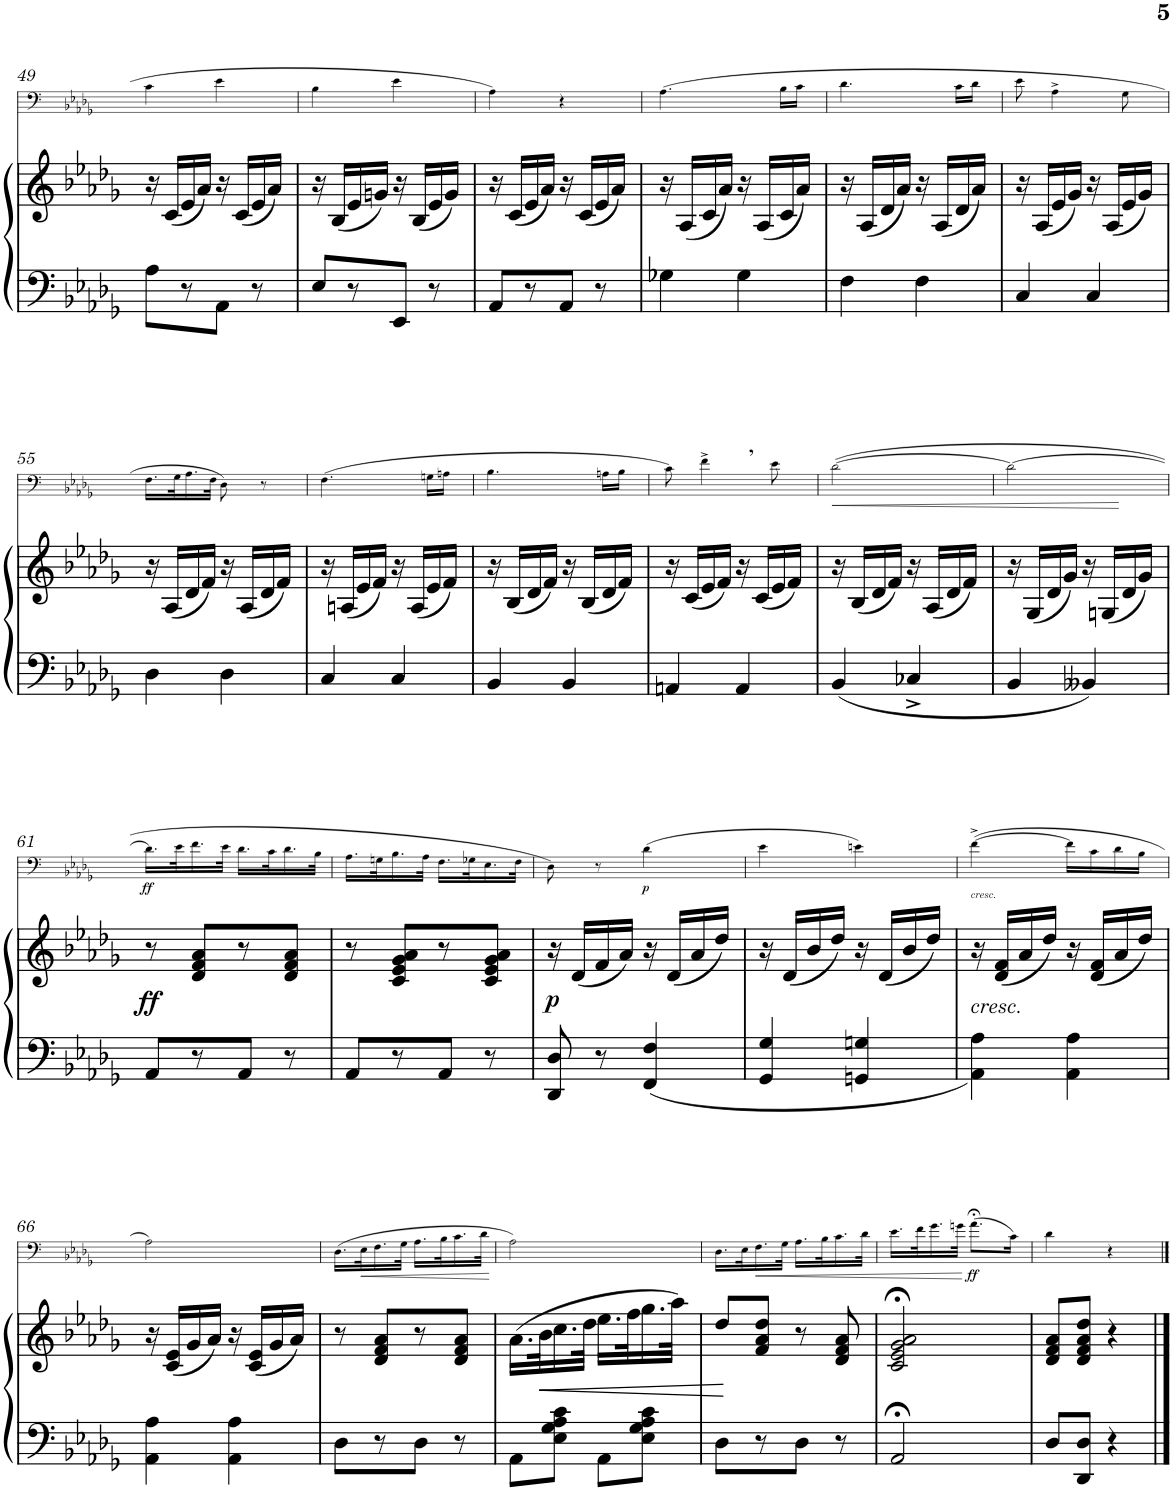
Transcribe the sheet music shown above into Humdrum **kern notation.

**kern	**kern	**dynam	**kern	**dynam
*part2	*part2	*part2	*part1	*part1
*staff3	*staff2	*staff2/3	*staff1	*staff1
*I"Piano	*	*	*I"Trombone	*
*I'Pno	*	*	*I'Trb	*
!!LO:PB:g=z
*clefF4	*clefG2	*	*clefF4	*
*k[b-e-a-d-g-]	*k[b-e-a-d-g-]	*	*k[b-e-a-d-g-]	*
*M2/4	*M2/4	*	*M2/4	*
=49	=49	=49	=49	=49
8A-\L	16r	.	4c\	.
.	(16c/LL	.	.	.
8r	16e-/	.	.	.
.	16a-/JJ)	.	.	.
8AA-\J	16r	.	4e-\	.
.	(16c/LL	.	.	.
8r	16e-/	.	.	.
.	16a-/JJ)	.	.	.
=50	=50	=50	=50	=50
8E-/L	16r	.	4B-\	.
.	(16B-/LL	.	.	.
8r	16e-/	.	.	.
.	16gn/JJ)	.	.	.
8EE-/J	16r	.	4e-\	.
.	(16B-/LL	.	.	.
8r	16e-/	.	.	.
.	16g/JJ)	.	.	.
=51	=51	=51	=51	=51
8AA-/L	16r	.	4A-\	.
.	(16c/LL	.	.	.
8r	16e-/	.	.	.
.	16a-/JJ)	.	.	.
8AA-/J	16r	.	4r	.
.	(16c/LL	.	.	.
8r	16e-/	.	.	.
.	16a-/JJ)	.	.	.
=52	=52	=52	=52	=52
4G-X\	16r	.	(4.A-\	.
.	(16A-/LL	.	.	.
.	16c/	.	.	.
.	16a-/JJ)	.	.	.
4G-\	16r	.	.	.
.	(16A-/LL	.	.	.
.	16c/	.	16B-\LL	.
.	16a-/JJ)	.	16c\JJ	.
=53	=53	=53	=53	=53
4F\	16r	.	4.d-\	.
.	(16A-/LL	.	.	.
.	16d-/	.	.	.
.	16a-/JJ)	.	.	.
4F\	16r	.	.	.
.	(16A-/LL	.	.	.
.	16d-/	.	16c\LL	.
.	16a-/JJ)	.	16d-\JJ	.
=54	=54	=54	=54	=54
4C/	16r	.	8e-\	.
.	(16A-/LL	.	.	.
.	16e-/	.	4A-^\	.
.	16g-/JJ)	.	.	.
4C/	16r	.	.	.
.	(16A-/LL	.	.	.
.	16e-/	.	8G-\	.
.	16g-/JJ)	.	.	.
!!LO:LB:g=z
=55	=55	=55	=55	=55
4D-\	16r	.	16.F\LL	.
.	(16A-/LL	.	.	.
.	.	.	32G-\K	.
.	16d-/	.	16.A-\	.
.	16f/JJ)	.	.	.
.	.	.	32F\JJk	.
4D-\	16r	.	8D-\)	.
.	(16A-/LL	.	.	.
.	16d-/	.	8r	.
.	16f/JJ)	.	.	.
=56	=56	=56	=56	=56
4C/	16r	.	(4.F\	.
.	(16An/LL	.	.	.
.	16e-/	.	.	.
.	16f/JJ)	.	.	.
4C/	16r	.	.	.
.	(16A/LL	.	.	.
.	16e-/	.	16Gn\LL	.
.	16f/JJ)	.	16An\JJ	.
=57	=57	=57	=57	=57
4BB-/	16r	.	4.B-\	.
.	(16B-/LL	.	.	.
.	16d-/	.	.	.
.	16f/JJ)	.	.	.
4BB-/	16r	.	.	.
.	(16B-/LL	.	.	.
.	16d-/	.	16An\LL	.
.	16f/JJ)	.	16B-\JJ	.
=58	=58	=58	=58	=58
4AAn/	16r	.	8c\)	.
.	(16c/LL	.	.	.
.	16e-/	.	4f^,\	.
.	16f/JJ)	.	.	.
4AA/	16r	.	.	.
.	(16c/LL	.	.	.
.	16e-/	.	8e-\	.
.	16f/JJ)	.	.	.
=59	=59	=59	=59	=59
!	!	!	!	!LO:HP:b
4BB-/	16r	.	([2d-\	<
.	(16B-/LL	.	.	.
.	16d-/	.	.	.
.	16f/JJ)	.	.	.
4C-X^</	16r	.	.	.
.	(16A-/LL	.	.	.
.	16d-/	.	.	.
.	16f/JJ)	.	.	.
=60	=60	=60	=60	=60
4BB-/	16r	.	2d-\_	.
.	(16G-/LL	.	.	.
.	16d-/	.	.	.
.	16g-/JJ)	.	.	.
4BB--X/	16r	.	.	.
.	(16Gn/LL	.	.	.
.	16d-/	.	.	.
.	16g-/JJ)	.	.	.
.	.	.	.	[
!!LO:LB:g=z
=61	=61	=61	=61	=61
!	!	!LO:DY:b	!	!LO:DY:b
8AA-/L	8r	ff	16.d-\LL]	ff
.	.	.	32e-\K	.
8r	8d-/ 8f/ 8a-/L	.	16.f\	.
.	.	.	32e-\JJk	.
8AA-/J	8r	.	16.d-\LL	.
.	.	.	32c\K	.
8r	8d-/ 8f/ 8a-/J	.	16.d-\	.
.	.	.	32B-\JJk	.
=62	=62	=62	=62	=62
8AA-/L	8r	.	16.A-\LL	.
.	.	.	32Gn\K	.
8r	8c/ 8e-/ 8g-/ 8a-/L	.	16.B-\	.
.	.	.	32A-\JJk	.
8AA-/J	8r	.	16.F\LL	.
.	.	.	32G-X\K	.
8r	8c/ 8e-/ 8g-/ 8a-/J	.	16.E-\	.
.	.	.	32F\JJk	.
=63	=63	=63	=63	=63
!	!	!LO:DY:b	!	!
8DD-/ 8D-/	16r	p	8D-\)	.
.	(16d-/LL	.	.	.
8r	16f/	.	8r	.
.	16a-/JJ)	.	.	.
!	!	!	!	!LO:DY:b
4FF/ 4F/	16r	.	(4d-\	p
.	(16d-/LL	.	.	.
.	16a-/	.	.	.
.	16dd-/JJ)	.	.	.
=64	=64	=64	=64	=64
4GG-/ 4G-/	16r	.	4e-\	.
.	(16d-/LL	.	.	.
.	16b-/	.	.	.
.	16dd-/JJ)	.	.	.
4GGn/ 4Gn/	16r	.	4en\)	.
.	(16d-/LL	.	.	.
.	16b-/	.	.	.
.	16dd-/JJ)	.	.	.
=65	=65	=65	=65	=65
!	!	!	!LO:TX:b:i:t=cresc.	!
!	!LO:TX:b:i:t=cresc.	!	!	!
4AA-\ 4A-\	16r	.	([4f^\	.
.	(16d-/ 16f/LL	.	.	.
.	16a-/	.	.	.
.	16dd-/JJ)	.	.	.
4AA-\ 4A-\	16r	.	16f\LL]	.
.	(16d-/ 16f/LL	.	16c\	.
.	16a-/	.	16d-\	.
.	16dd-/JJ)	.	16B-\JJ	.
!!LO:LB:g=z
=66	=66	=66	=66	=66
4AA-\ 4A-\	16r	.	2A-\)	.
.	(16c/ 16e-/LL	.	.	.
.	16g-/	.	.	.
.	16a-/JJ)	.	.	.
4AA-\ 4A-\	16r	.	.	.
.	(16c/ 16e-/LL	.	.	.
.	16g-/	.	.	.
.	16a-/JJ)	.	.	.
=67	=67	=67	=67	=67
8D-\L	8r	.	(16.D-\LL	.
!	!	!	!	!LO:HP:b
.	.	.	32E-\K	<
8r	8d-/ 8f/ 8a-/L	.	16.F\	.
.	.	.	32G-\JJk	.
8D-\J	8r	.	16.A-\LL	.
.	.	.	32B-\K	.
8r	8d-/ 8f/ 8a-/J	.	16.c\	.
.	.	.	32d-\JJk	.
.	.	.	.	[
=68	=68	=68	=68	=68
8AA-\L	(16.a-\LL	.	2A-\)	.
!	!	!LO:HP:b	!	!
.	32b-\K	<	.	.
8E-\ 8G-\ 8A-\ 8c\J	16.cc\	.	.	.
.	32dd-\JJk	.	.	.
8AA-\L	16.ee-\LL	.	.	.
.	32ff\K	.	.	.
8E-\ 8G-\ 8A-\ 8c\J	16.gg-\	.	.	.
.	32aa-\JJk)	.	.	.
=69	=69	=69	=69	=69
8D-\L	8dd-/L	.	16.D-\LL	.
.	.	.	32E-\K	.
!	!	!	!	!LO:HP:b
8r	8f/ 8a-/ 8dd-/J	[	16.F\	<
.	.	.	32G-\JJk	.
8D-\J	8r	.	16.A-\LL	.
.	.	.	32B-\K	.
8r	8d-/ 8f/ 8a-/	.	16.c\	.
.	.	.	32d-\JJk	.
=70	=70	=70	=70	=70
2AA-;</	2c/;< 2e-/;< 2g-/;< 2a-/;<	.	16.e-\LL	.
.	.	.	32f\K	.
.	.	.	16.g-\	.
.	.	.	32gn\JJk	.
!	!	!	!	!LO:DY:n=1:b
.	.	.	(8.a-;<\L	[ ff
.	.	.	16c\Jk)	.
=71	=71	=71	=71	=71
8D-/L	8d-/ 8f/ 8a-/L	.	4d-\	.
8DD-/ 8D-/J	8d-/ 8f/ 8a-/ 8dd-/J	.	.	.
4r	4r	.	4r	.
==	==	==	==	==
*-	*-	*-	*-	*-
